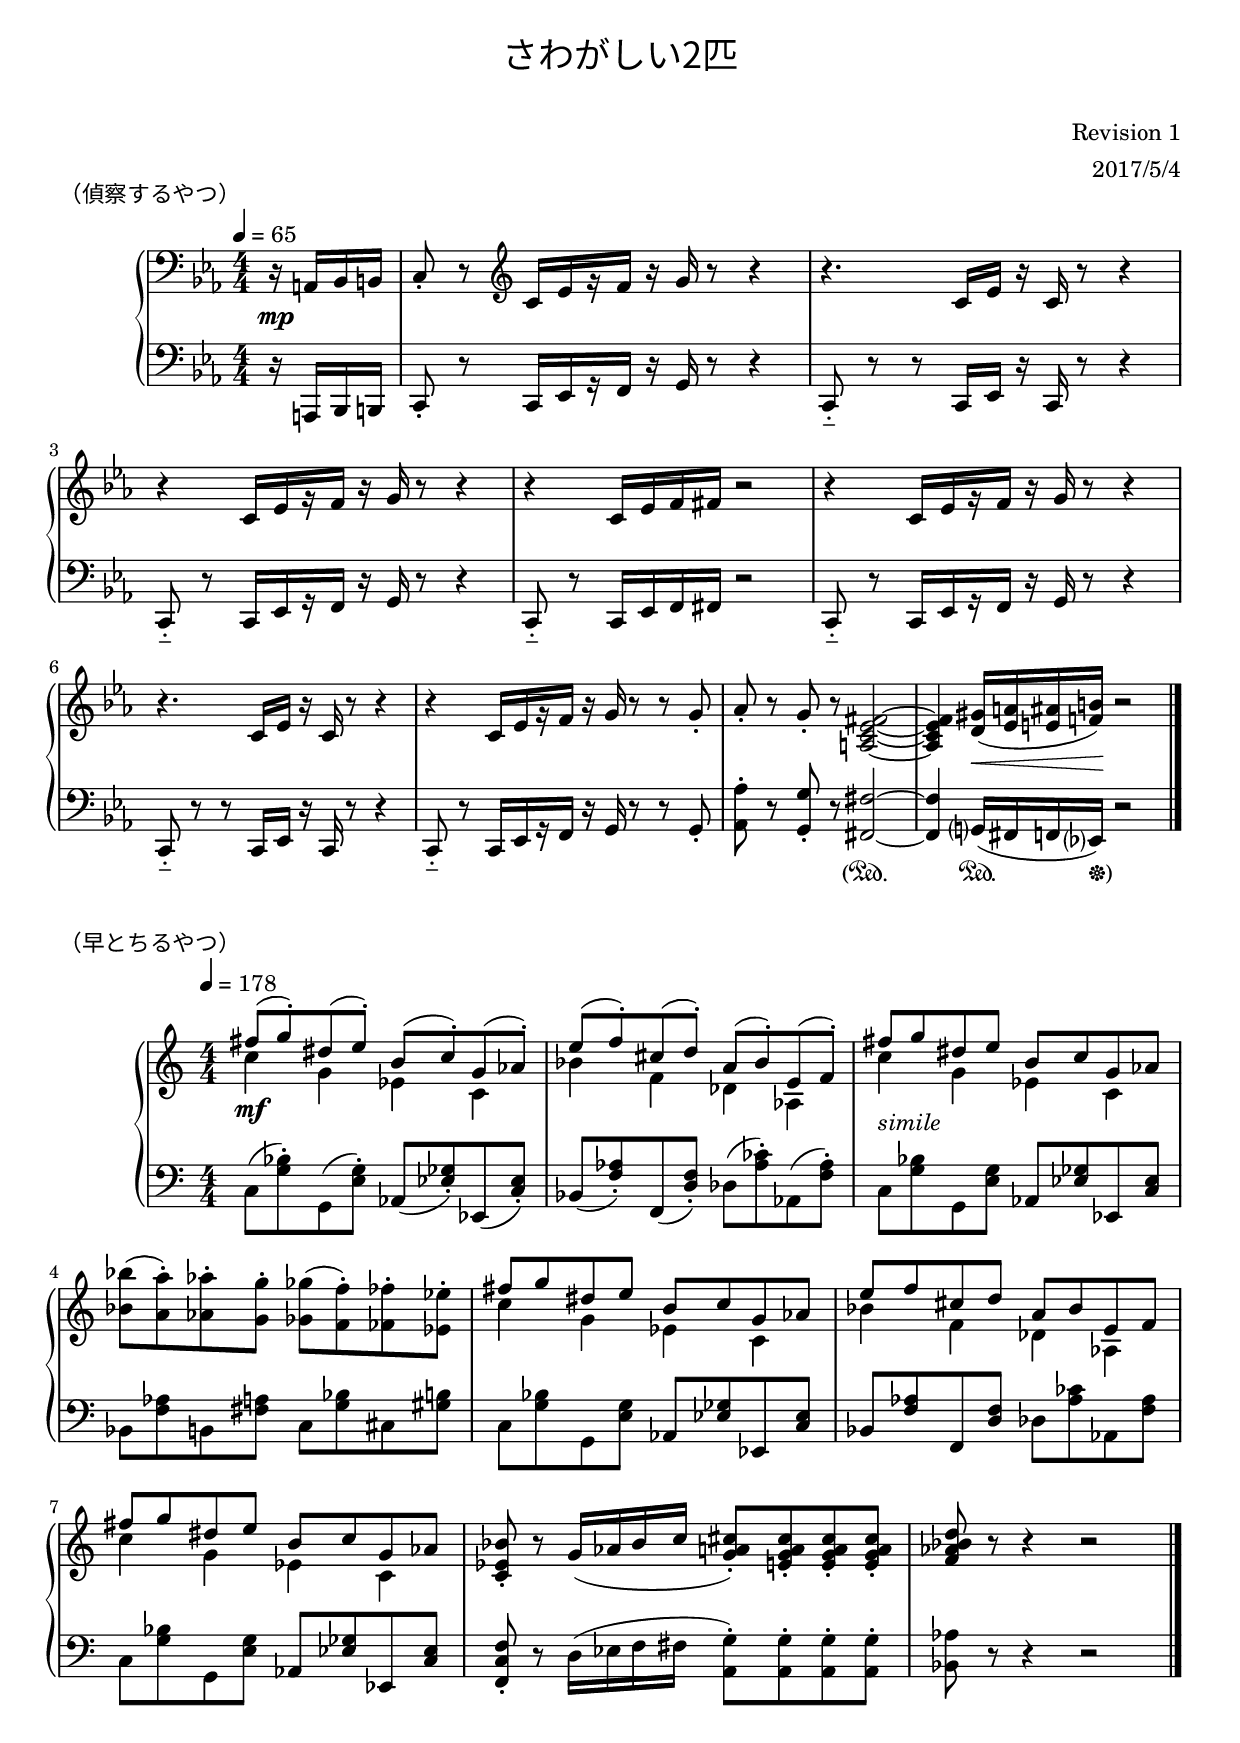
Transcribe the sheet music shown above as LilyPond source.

\version "2.19.57"

\include "stylesheet.ily"

cleft = \change Staff = "left"
cright = \change Staff = "right"

\header {
  title = "さわがしい2匹"
  revision = "Revision 1"
  date = "2017/5/4"
}

\paper {
  print-all-headers = ##t
  page-count = 1
}

global_a = {
  \key c \minor
  \tempo 4=65
  \partial 4 { s4 }
  s1*9 \bar "|."
}

right_a = << \global_a \relative c {
  \clef bass
  r16 a bes b |
  c8-. r \clef treble c'16[ ees r f] r g r8 r4 |
  r4. c,16 ees r c r8 r4 |
  r4 c16[ ees r f] r g r8 r4 |
  r4 c,16 ees f fis r2 |

  r4 c16[ ees r f] r g r8 r4 |
  r4. c,16 ees r c r8 r4 |
  r4 c16[ ees r f] r g r8 r g-. |
  aes8-. r g-. r <a, c ees fis>2 ~ |
  q4 <d gis>16(<ees a> <e ais> <f b>) r2
} >>

left_a = << \global_a \relative c, {
  \clef bass
  r16 a bes b |
  c8-. r c16[ ees r f] r g r8 r4 |
  c,8-_ r r c16 ees r c r8 r4 |
  c8-_ r c16[ ees r f] r g r8 r4 |
  c,8-_ r c16 ees f fis r2 |

  c8-_ r c16[ ees r f] r g r8 r4 |
  c,8-_ r r c16 ees r c r8 r4 |
  c8-_ r c16[ ees r f] r g r8 r g8-. |
  <aes aes'>8-. r <g g'>-. r <fis fis'>2 ~ | q4 g?16( fis f ees?) r2
} >>

dynamics_a = {
  s4\mp
  s1*4 s1*4 s4 s8.\< s16\!
}

pedal_a = {
  s4
  s1*7
  s2
  \once \override Dynamics.SustainPedal.stencil =
  	#(lambda (grob) (grob-interpret-markup grob
  	(markup #:concat ( "(" #:musicglyph "pedal.Ped" "."))))
  s2\sustainOn

  s4 s8.\sustainOn
  \override Dynamics.SustainPedal.stencil =
  	#(lambda (grob) (grob-interpret-markup grob
  	(markup #:concat ( "  " #:musicglyph "pedal.*" ")" ))))
  s16\sustainOff
}

global_b = {
  \key c \major
  \time 4/4
  \tempo 4 = 178
  s1*9 \bar "|."
}

right_b = << \global_b \relative c'' {
  \clef treble
  << { fis8( g-.) dis( e-.) b( c-.) g( aes-.) } \\ { c4 g ees c } >>
  << { e'8( f-.) cis( d-.) a( bes-.) e,( f-.) } \\ { bes4 f des aes } >>
  << { fis''8 g dis e b c g aes } \\ { c4 g ees c } >>
  <bes' bes'>8( <a a'>-.) <aes aes'>-. <g g'>-. <ges ges'>( <f f'>-.) <fes fes'>-. <ees ees'>-.
  << { fis'8 g dis e b c g aes } \\ { c4 g ees c } >>
  << { e'8 f cis d a bes e, f } \\ { bes4 f des aes } >>
  << { fis''8 g dis e b c g aes } \\ { c4 g ees c } >>
  <c ees bes'>8-. r g'16( aes bes c <g a cis>8-.) <e g a cis>-. q-. q-. | <f aes bes d>8 r r4 r2 |
} >>

left_b = << \global_b \relative c {
  \clef bass
  c8( <g' bes>-.) g,( <e' g>-.) aes,( <ees' ges>-.) ees,( <c' ees>-.) |
  bes8( <f' aes>-.) f,( <d' f>-.) des( <aes' ces>-.) aes,( <f' aes>-.) |
  c8 <g' bes> g, <e' g> aes, <ees' ges> ees, <c' ees> |
  bes8 <f' aes> b, <fis' a> c <g' bes> cis, <gis' b>
  c,8 <g' bes> g, <e' g> aes, <ees' ges> ees, <c' ees> |
  bes8 <f' aes> f, <d' f> des <aes' ces> aes, <f' aes> |
  c8 <g' bes> g, <e' g> aes, <ees' ges> ees, <c' ees> |
  <f, c' f>8-. r d'16( ees f fis <a, g'>8-.) q-. q-. q-. | <bes aes'>8 r r4 r2 |
} >>

dynamics_b = {
  s1*2\mf s1-\markup \italic "simile"
}

pedal_b = {}

\score {
  <<
    \new PianoStaff <<
      \new Staff = "right" \right_a
      \new PianoDynamics = "dynamics" \dynamics_a
      \new Staff = "left" \left_a
      \new PianoPedal = "pedal" \pedal_a
    >>
  >>
  \header {
    piece = "（偵察するやつ）"
  }
  \layout {}
  \midi {}
}

\score {
  <<
    \new PianoStaff <<
      \new Staff = "right" \right_b
      \new PianoDynamics = "dynamics" \dynamics_b
      \new Staff = "left" \left_b
      \new PianoPedal = "pedal" \pedal_b
    >>
  >>
  \header {
    piece = "（早とちるやつ）"
  }
  \layout {}
  \midi {}
}